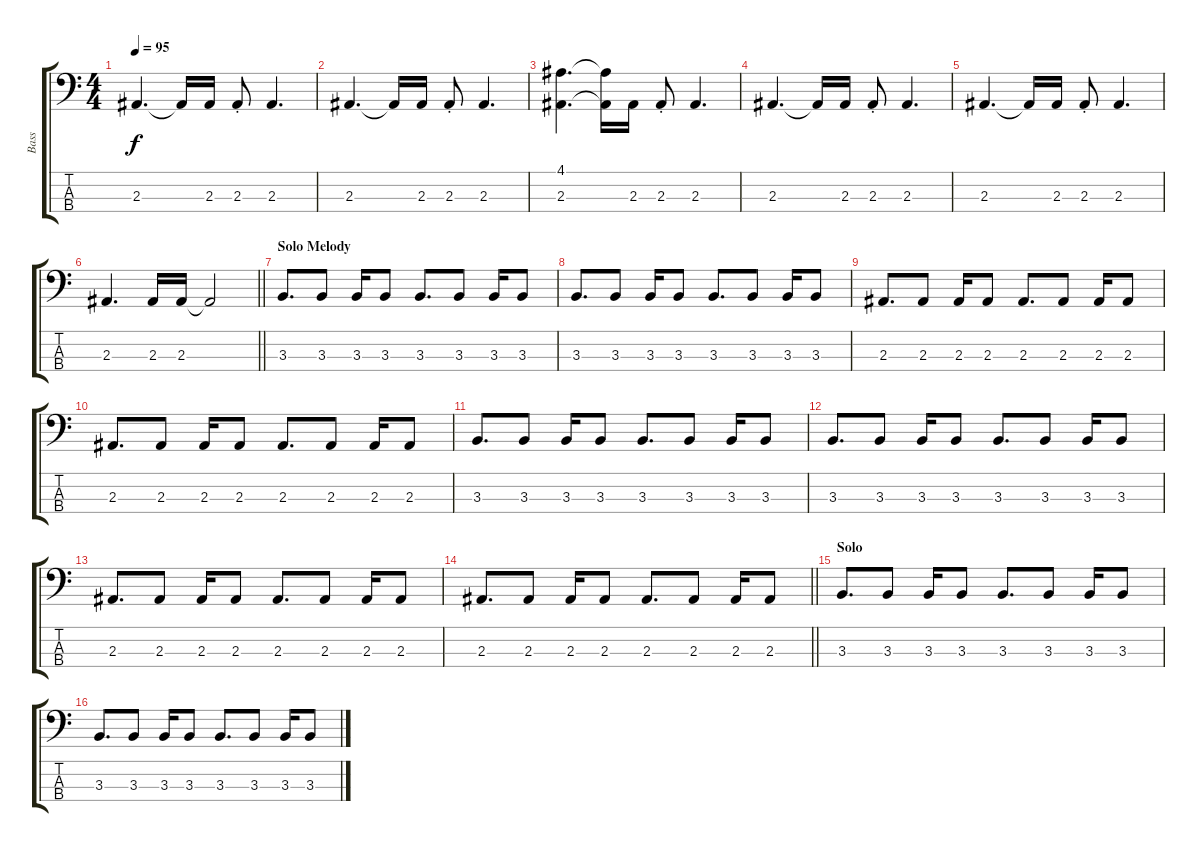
\track ("Bass" "Bass") {instrument electricbassfinger}
\staff {score tabs}
\tuning (Gb2 Db2 Ab1 Eb1) {hide}
\ts (4 4)
\tempo 95
\clef f4
\ks c
2.3.4{d dy f} 2.3{t}.16 2.3.16 2.3{st}.8 2.3.4{d} |
2.3.4{d} 2.3{t}.16 2.3.16 2.3{st}.8 2.3.4{d} |
(4.1 2.3).4{d} (4.1{t} 2.3{t}).16 2.3.16 2.3{st}.8 2.3.4{d} |
2.3.4{d} 2.3{t}.16 2.3.16 2.3{st}.8 2.3.4{d} |
2.3.4{d} 2.3{t}.16 2.3.16 2.3{st}.8 2.3.4{d} |
\barLineRight lightlight
2.3.4{d} 2.3.16 2.3.16 2.3{t}.2 |
\section ("" "Solo Melody")
3.3.8{d} 3.3.8 3.3.16 3.3.8 3.3.8{d} 3.3.8 3.3.16 3.3.8 |
3.3.8{d} 3.3.8 3.3.16 3.3.8 3.3.8{d} 3.3.8 3.3.16 3.3.8 |
2.3.8{d} 2.3.8 2.3.16 2.3.8 2.3.8{d} 2.3.8 2.3.16 2.3.8 |
2.3.8{d} 2.3.8 2.3.16 2.3.8 2.3.8{d} 2.3.8 2.3.16 2.3.8 |
3.3.8{d} 3.3.8 3.3.16 3.3.8 3.3.8{d} 3.3.8 3.3.16 3.3.8 |
3.3.8{d} 3.3.8 3.3.16 3.3.8 3.3.8{d} 3.3.8 3.3.16 3.3.8 |
2.3.8{d} 2.3.8 2.3.16 2.3.8 2.3.8{d} 2.3.8 2.3.16 2.3.8 |
\barLineRight lightlight
2.3.8{d} 2.3.8 2.3.16 2.3.8 2.3.8{d} 2.3.8 2.3.16 2.3.8 |
\section ("" "Solo")
3.3.8{d} 3.3.8 3.3.16 3.3.8 3.3.8{d} 3.3.8 3.3.16 3.3.8 |
3.3.8{d} 3.3.8 3.3.16 3.3.8 3.3.8{d} 3.3.8 3.3.16 3.3.8
